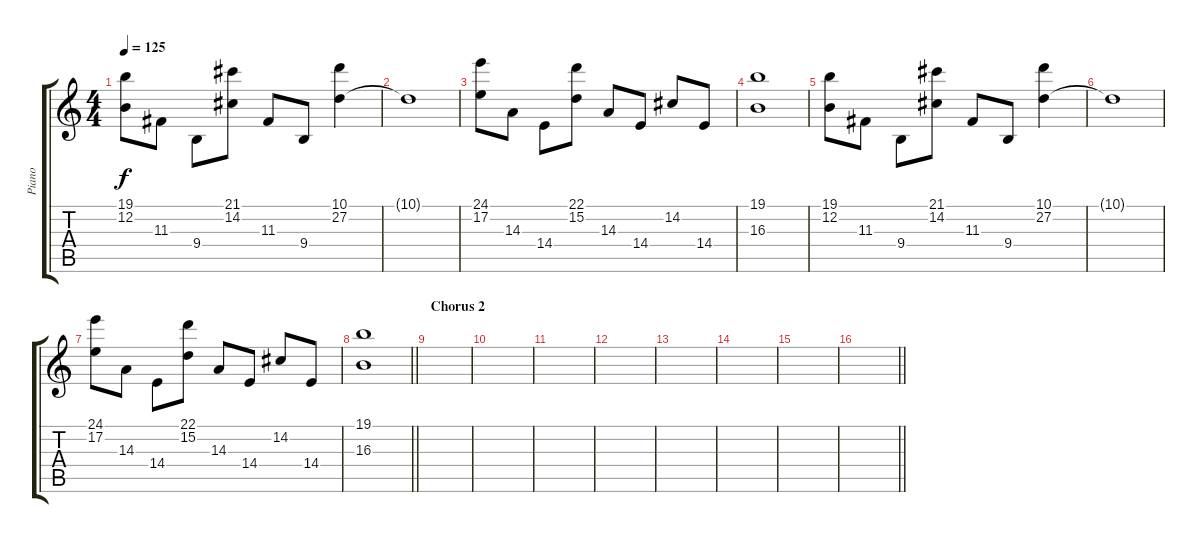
\track ("Piano" "Piano") {instrument acousticgrandpiano}
\staff {score tabs}
\tuning (E4 B3 G3 D3 A2 E2) {hide}
\ts (4 4)
\tempo 125
\clef g2
\ks c
(19.1 12.2).8{dy f} 11.3.8 9.4.8 (21.1 14.2).8 11.3.8 9.4.8 (10.1 27.2).4 |
10.1{t}.1 |
(24.1 17.2).8 14.3.8 14.4.8 (22.1 15.2).8 14.3.8 14.4.8 14.2.8 14.4.8 |
(19.1 16.3).1 |
(19.1 12.2).8 11.3.8 9.4.8 (21.1 14.2).8 11.3.8 9.4.8 (10.1 27.2).4 |
10.1{t}.1 |
(24.1 17.2).8 14.3.8 14.4.8 (22.1 15.2).8 14.3.8 14.4.8 14.2.8 14.4.8 |
\barLineRight lightlight
(19.1 16.3).1 |
\section ("" "Chorus 2")
|
|
|
|
|
|
|
\barLineRight lightlight
